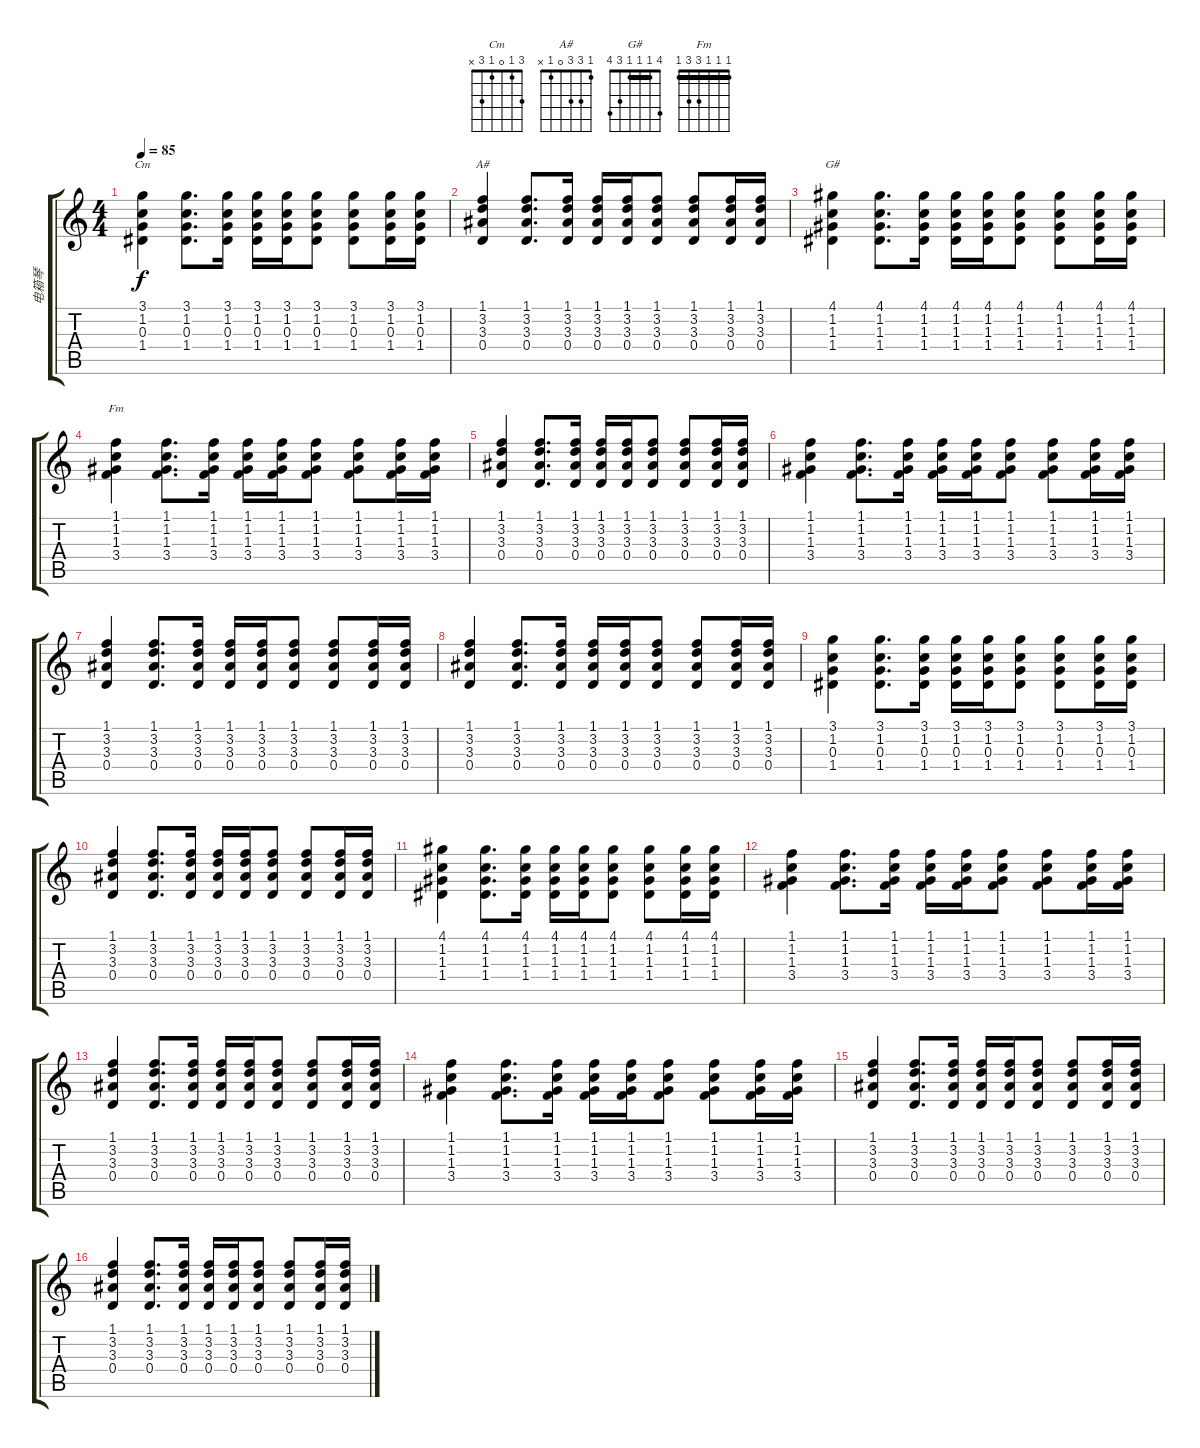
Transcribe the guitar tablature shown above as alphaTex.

\track ("电箱琴" "电箱琴") {instrument acousticguitarnylon}
\staff {score tabs}
\tuning (E4 B3 G3 D3 A2 E2) {hide}
\chord ("Cm" 3 1 0 1 3 x)
\chord ("A#" 1 3 3 0 1 x)
\chord ("G#" 4 1 1 1 3 4) {barre 1}
\chord ("Fm" 1 1 1 3 3 1) {barre 1}
\ts (4 4)
\tempo 85
\clef g2
\ks c
(3.1 1.2 0.3 1.4).4{ch "Cm" dy f} (3.1 1.2 0.3 1.4).8{d} (3.1 1.2 0.3 1.4).16 (3.1 1.2 0.3 1.4).16 (3.1 1.2 0.3 1.4).16 (3.1 1.2 0.3 1.4).8 (3.1 1.2 0.3 1.4).8 (3.1 1.2 0.3 1.4).16 (3.1 1.2 0.3 1.4).16 |
(1.1 3.2 3.3 0.4).4{ch "A#"} (1.1 3.2 3.3 0.4).8{d} (1.1 3.2 3.3 0.4).16 (1.1 3.2 3.3 0.4).16 (1.1 3.2 3.3 0.4).16 (1.1 3.2 3.3 0.4).8 (1.1 3.2 3.3 0.4).8 (1.1 3.2 3.3 0.4).16 (1.1 3.2 3.3 0.4).16 |
(4.1 1.2 1.3 1.4).4{ch "G#"} (4.1 1.2 1.3 1.4).8{d} (4.1 1.2 1.3 1.4).16 (4.1 1.2 1.3 1.4).16 (4.1 1.2 1.3 1.4).16 (4.1 1.2 1.3 1.4).8 (4.1 1.2 1.3 1.4).8 (4.1 1.2 1.3 1.4).16 (4.1 1.2 1.3 1.4).16 |
(1.1 1.2 1.3 3.4).4{ch "Fm"} (1.1 1.2 1.3 3.4).8{d} (1.1 1.2 1.3 3.4).16 (1.1 1.2 1.3 3.4).16 (1.1 1.2 1.3 3.4).16 (1.1 1.2 1.3 3.4).8 (1.1 1.2 1.3 3.4).8 (1.1 1.2 1.3 3.4).16 (1.1 1.2 1.3 3.4).16 |
(1.1 3.2 3.3 0.4).4 (1.1 3.2 3.3 0.4).8{d} (1.1 3.2 3.3 0.4).16 (1.1 3.2 3.3 0.4).16 (1.1 3.2 3.3 0.4).16 (1.1 3.2 3.3 0.4).8 (1.1 3.2 3.3 0.4).8 (1.1 3.2 3.3 0.4).16 (1.1 3.2 3.3 0.4).16 |
(1.1 1.2 1.3 3.4).4 (1.1 1.2 1.3 3.4).8{d} (1.1 1.2 1.3 3.4).16 (1.1 1.2 1.3 3.4).16 (1.1 1.2 1.3 3.4).16 (1.1 1.2 1.3 3.4).8 (1.1 1.2 1.3 3.4).8 (1.1 1.2 1.3 3.4).16 (1.1 1.2 1.3 3.4).16 |
(1.1 3.2 3.3 0.4).4 (1.1 3.2 3.3 0.4).8{d} (1.1 3.2 3.3 0.4).16 (1.1 3.2 3.3 0.4).16 (1.1 3.2 3.3 0.4).16 (1.1 3.2 3.3 0.4).8 (1.1 3.2 3.3 0.4).8 (1.1 3.2 3.3 0.4).16 (1.1 3.2 3.3 0.4).16 |
(1.1 3.2 3.3 0.4).4 (1.1 3.2 3.3 0.4).8{d} (1.1 3.2 3.3 0.4).16 (1.1 3.2 3.3 0.4).16 (1.1 3.2 3.3 0.4).16 (1.1 3.2 3.3 0.4).8 (1.1 3.2 3.3 0.4).8 (1.1 3.2 3.3 0.4).16 (1.1 3.2 3.3 0.4).16 |
(3.1 1.2 0.3 1.4).4 (3.1 1.2 0.3 1.4).8{d} (3.1 1.2 0.3 1.4).16 (3.1 1.2 0.3 1.4).16 (3.1 1.2 0.3 1.4).16 (3.1 1.2 0.3 1.4).8 (3.1 1.2 0.3 1.4).8 (3.1 1.2 0.3 1.4).16 (3.1 1.2 0.3 1.4).16 |
(1.1 3.2 3.3 0.4).4 (1.1 3.2 3.3 0.4).8{d} (1.1 3.2 3.3 0.4).16 (1.1 3.2 3.3 0.4).16 (1.1 3.2 3.3 0.4).16 (1.1 3.2 3.3 0.4).8 (1.1 3.2 3.3 0.4).8 (1.1 3.2 3.3 0.4).16 (1.1 3.2 3.3 0.4).16 |
(4.1 1.2 1.3 1.4).4 (4.1 1.2 1.3 1.4).8{d} (4.1 1.2 1.3 1.4).16 (4.1 1.2 1.3 1.4).16 (4.1 1.2 1.3 1.4).16 (4.1 1.2 1.3 1.4).8 (4.1 1.2 1.3 1.4).8 (4.1 1.2 1.3 1.4).16 (4.1 1.2 1.3 1.4).16 |
(1.1 1.2 1.3 3.4).4 (1.1 1.2 1.3 3.4).8{d} (1.1 1.2 1.3 3.4).16 (1.1 1.2 1.3 3.4).16 (1.1 1.2 1.3 3.4).16 (1.1 1.2 1.3 3.4).8 (1.1 1.2 1.3 3.4).8 (1.1 1.2 1.3 3.4).16 (1.1 1.2 1.3 3.4).16 |
(1.1 3.2 3.3 0.4).4 (1.1 3.2 3.3 0.4).8{d} (1.1 3.2 3.3 0.4).16 (1.1 3.2 3.3 0.4).16 (1.1 3.2 3.3 0.4).16 (1.1 3.2 3.3 0.4).8 (1.1 3.2 3.3 0.4).8 (1.1 3.2 3.3 0.4).16 (1.1 3.2 3.3 0.4).16 |
(1.1 1.2 1.3 3.4).4 (1.1 1.2 1.3 3.4).8{d} (1.1 1.2 1.3 3.4).16 (1.1 1.2 1.3 3.4).16 (1.1 1.2 1.3 3.4).16 (1.1 1.2 1.3 3.4).8 (1.1 1.2 1.3 3.4).8 (1.1 1.2 1.3 3.4).16 (1.1 1.2 1.3 3.4).16 |
(1.1 3.2 3.3 0.4).4 (1.1 3.2 3.3 0.4).8{d} (1.1 3.2 3.3 0.4).16 (1.1 3.2 3.3 0.4).16 (1.1 3.2 3.3 0.4).16 (1.1 3.2 3.3 0.4).8 (1.1 3.2 3.3 0.4).8 (1.1 3.2 3.3 0.4).16 (1.1 3.2 3.3 0.4).16 |
(1.1 3.2 3.3 0.4).4 (1.1 3.2 3.3 0.4).8{d} (1.1 3.2 3.3 0.4).16 (1.1 3.2 3.3 0.4).16 (1.1 3.2 3.3 0.4).16 (1.1 3.2 3.3 0.4).8 (1.1 3.2 3.3 0.4).8 (1.1 3.2 3.3 0.4).16 (1.1 3.2 3.3 0.4).16
